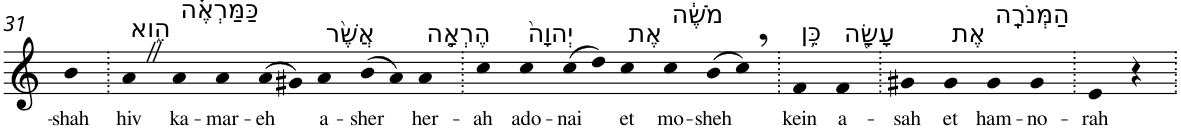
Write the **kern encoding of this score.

**kern	**text
*part1	*part1
*staff1	*staff1
*I"Piano	*
*I'Pno	*
!!LO:PB:g=z
*clefG2	*
*k[]	*
=31	=31
!	!LO:LY:b
4b	-shah
=32.	=32.
!LO:TX:a:t=הִ֑וא	!
!	!LO:LY:b
4aZ	hiv
!LO:TX:a:t=כַּמַּרְאֶ֗ה	!
!	!LO:LY:b
4a	ka-
!	!LO:LY:b
4a	-mar-
!	!LO:LY:b
(>8a	-eh
8g#X)	.
!LO:TX:a:t=אֲשֶׁ֨ר	!
!	!LO:LY:b
4a	a-
!	!LO:LY:b
(>8b	-sher
8a)	.
!LO:TX:a:t=הֶרְאָ֤ה	!
!	!LO:LY:b
4a	her-
=33.	=33.
!	!LO:LY:b
4cc	-ah
!LO:TX:a:t=יְהוָה֙	!
!	!LO:LY:b
4cc	ado-
!	!LO:LY:b
(>8cc	-nai
8dd)	.
!LO:TX:a:t=אֶת	!
!	!LO:LY:b
4cc	et
!LO:TX:a:t=מֹשֶׁ֔ה	!
!	!LO:LY:b
4cc	mo-
!	!LO:LY:b
(>8b	-sheh
8cc,)	.
=34.	=34.
!LO:TX:a:t=כֵּ֥ן	!
!	!LO:LY:b
4f	kein
!LO:TX:a:t=עָשָׂ֖ה	!
!	!LO:LY:b
4f	a-
=35.	=35.
!	!LO:LY:b
4g#X	-sah
!LO:TX:a:t=אֶת	!
!	!LO:LY:b
4g#	et
!LO:TX:a:t=הַמְּנֹרָֽה	!
!	!LO:LY:b
4g#	ham-
!	!LO:LY:b
4g#	-no-
=36.	=36.
!	!LO:LY:b
4e	-rah
4r	.
=.	=.
*-	*-
